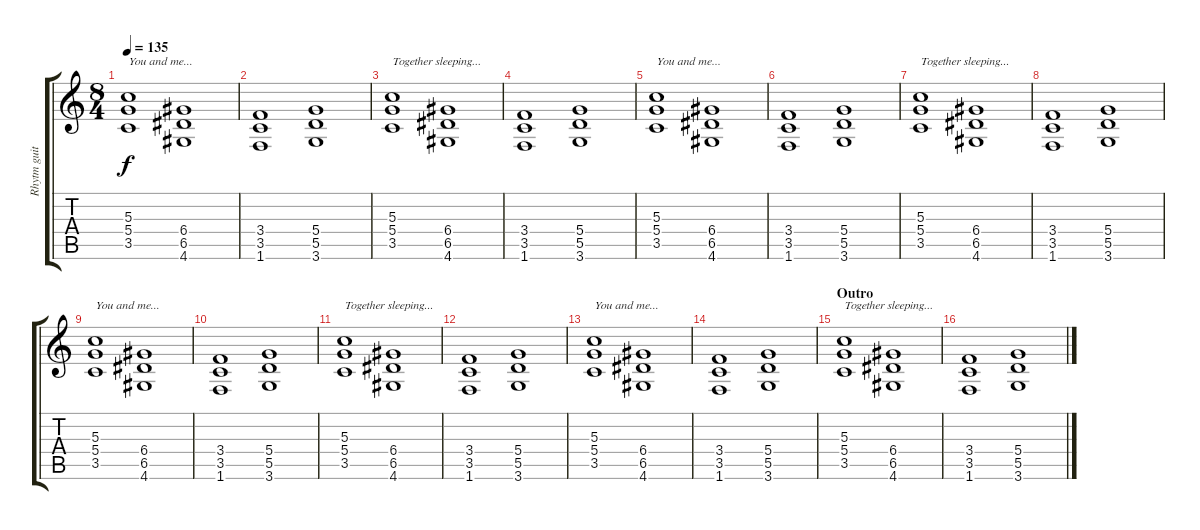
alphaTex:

\track ("Rhytm guitar 1" "Rhytm guit") {instrument distortionguitar}
\staff {score tabs}
\tuning (E4 B3 G3 D3 A2 E2) {hide}
\ts (8 4)
\tempo 135
\clef g2
\ks c
(5.3 5.4 3.5).1{txt "You and me..." dy f} (6.4 6.5 4.6).1 |
(3.4 3.5 1.6).1 (5.4 5.5 3.6).1 |
(5.3 5.4 3.5).1{txt "Together sleeping..."} (6.4 6.5 4.6).1 |
(3.4 3.5 1.6).1 (5.4 5.5 3.6).1 |
(5.3 5.4 3.5).1{txt "You and me..."} (6.4 6.5 4.6).1 |
(3.4 3.5 1.6).1 (5.4 5.5 3.6).1 |
(5.3 5.4 3.5).1{txt "Together sleeping..."} (6.4 6.5 4.6).1 |
(3.4 3.5 1.6).1 (5.4 5.5 3.6).1 |
(5.3 5.4 3.5).1{txt "You and me..."} (6.4 6.5 4.6).1 |
(3.4 3.5 1.6).1 (5.4 5.5 3.6).1 |
(5.3 5.4 3.5).1{txt "Together sleeping..."} (6.4 6.5 4.6).1 |
(3.4 3.5 1.6).1 (5.4 5.5 3.6).1 |
(5.3 5.4 3.5).1{txt "You and me..."} (6.4 6.5 4.6).1 |
(3.4 3.5 1.6).1{volume 9} (5.4 5.5 3.6).1 |
\section ("" "Outro")
(5.3 5.4 3.5).1{txt "Together sleeping..."} (6.4 6.5 4.6).1 |
(3.4 3.5 1.6).1{volume 7} (5.4 5.5 3.6).1
